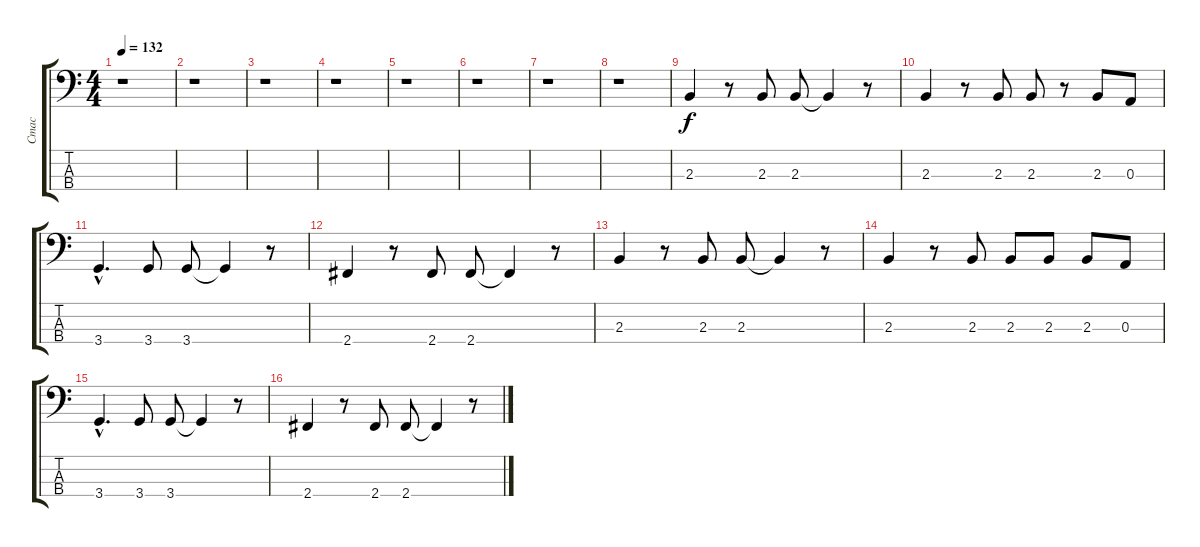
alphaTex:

\track ("Стас" "Стас") {instrument electricbassfinger}
\staff {score tabs}
\tuning (G2 D2 A1 E1) {hide}
\ts (4 4)
\tempo 132
\clef f4
\ks c
r.1{dy f instrument electricbassfinger} |
r.1 |
r.1 |
r.1 |
r.1 |
r.1 |
r.1 |
r.1 |
2.3.4 r.8 2.3.8 2.3.8 2.3{t}.4 r.8 |
2.3.4 r.8 2.3.8 2.3.8 r.8 2.3.8 0.3.8 |
3.4{hac}.4{d} 3.4.8 3.4.8 3.4{t}.4 r.8 |
2.4.4 r.8 2.4.8 2.4.8 2.4{t}.4 r.8 |
2.3.4 r.8 2.3.8 2.3.8 2.3{t}.4 r.8 |
2.3.4 r.8 2.3.8 2.3.8 2.3.8 2.3.8 0.3.8 |
3.4{hac}.4{d} 3.4.8 3.4.8 3.4{t}.4 r.8 |
2.4.4 r.8 2.4.8 2.4.8 2.4{t}.4 r.8
